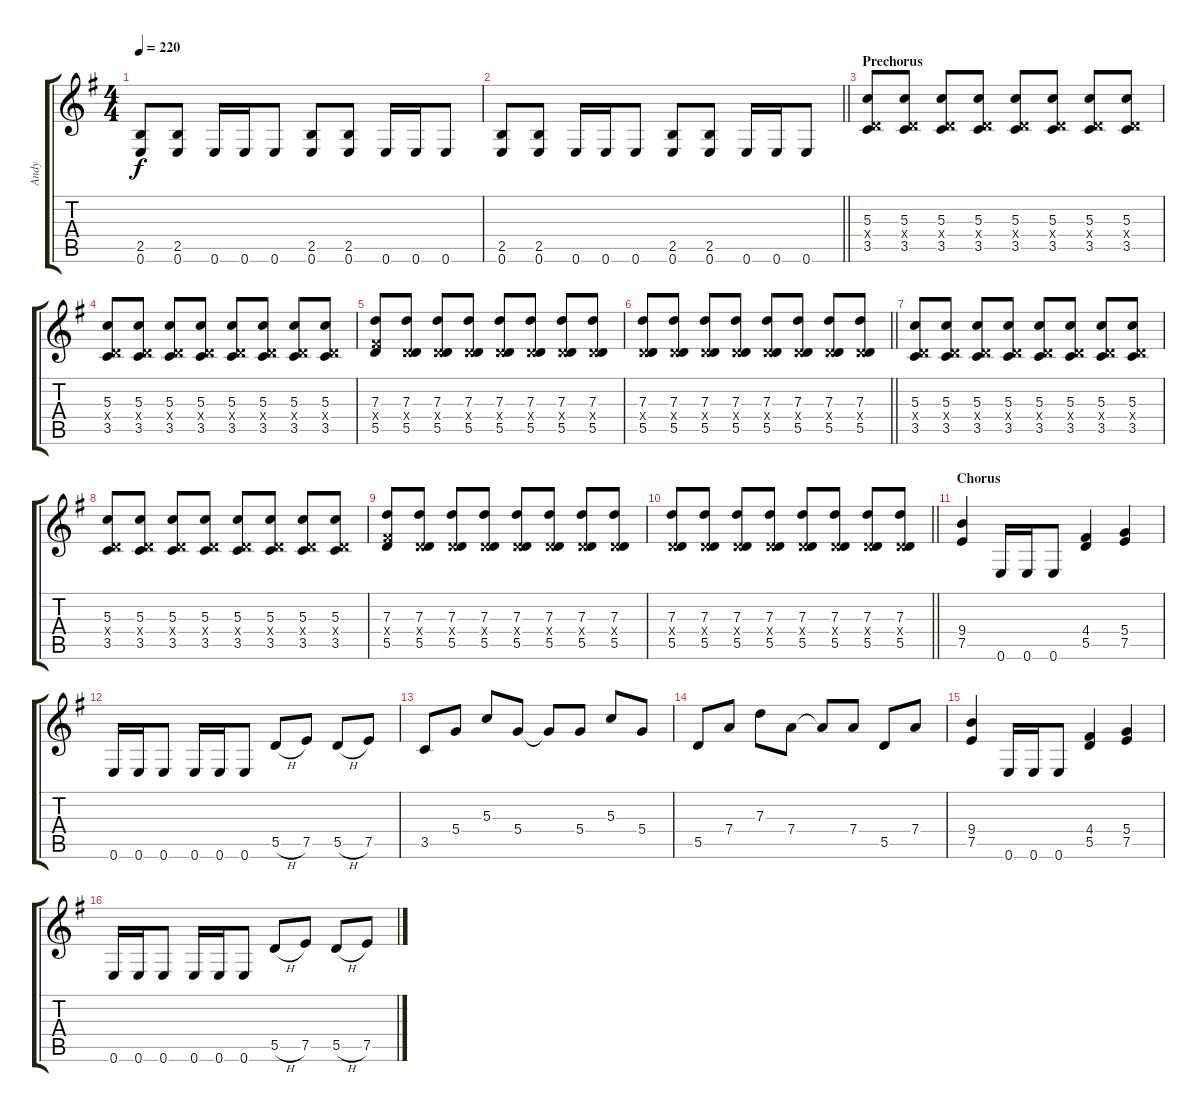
\track ("Andy" "Andy") {instrument distortionguitar}
\staff {score tabs}
\tuning (E4 B3 G3 D3 A2 E2) {hide}
\ts (4 4)
\tempo 220
\clef g2
\ks g
(2.5 0.6).8{dy f} (2.5 0.6).8 0.6.16 0.6.16 0.6.8 (2.5 0.6).8 (2.5 0.6).8 0.6.16 0.6.16 0.6.8 |
\barLineRight lightlight
(2.5 0.6).8 (2.5 0.6).8 0.6.16 0.6.16 0.6.8 (2.5 0.6).8 (2.5 0.6).8 0.6.16 0.6.16 0.6.8 |
\section ("" "Prechorus")
(5.3 0.4{x} 3.5).8 (5.3 0.4{x} 3.5).8 (5.3 0.4{x} 3.5).8 (5.3 0.4{x} 3.5).8 (5.3 0.4{x} 3.5).8 (5.3 0.4{x} 3.5).8 (5.3 0.4{x} 3.5).8 (5.3 0.4{x} 3.5).8 |
(5.3 0.4{x} 3.5).8 (5.3 0.4{x} 3.5).8 (5.3 0.4{x} 3.5).8 (5.3 0.4{x} 3.5).8 (5.3 0.4{x} 3.5).8 (5.3 0.4{x} 3.5).8 (5.3 0.4{x} 3.5).8 (5.3 0.4{x} 3.5).8 |
(7.3 4.4{x} 5.5).8 (7.3 0.4{x} 5.5).8 (7.3 0.4{x} 5.5).8 (7.3 0.4{x} 5.5).8 (7.3 0.4{x} 5.5).8 (7.3 0.4{x} 5.5).8 (7.3 0.4{x} 5.5).8 (7.3 0.4{x} 5.5).8 |
\barLineRight lightlight
(7.3 0.4{x} 5.5).8 (7.3 0.4{x} 5.5).8 (7.3 0.4{x} 5.5).8 (7.3 0.4{x} 5.5).8 (7.3 0.4{x} 5.5).8 (7.3 0.4{x} 5.5).8 (7.3 0.4{x} 5.5).8 (7.3 0.4{x} 5.5).8 |
(5.3 0.4{x} 3.5).8 (5.3 0.4{x} 3.5).8 (5.3 0.4{x} 3.5).8 (5.3 0.4{x} 3.5).8 (5.3 0.4{x} 3.5).8 (5.3 0.4{x} 3.5).8 (5.3 0.4{x} 3.5).8 (5.3 0.4{x} 3.5).8 |
(5.3 0.4{x} 3.5).8 (5.3 0.4{x} 3.5).8 (5.3 0.4{x} 3.5).8 (5.3 0.4{x} 3.5).8 (5.3 0.4{x} 3.5).8 (5.3 0.4{x} 3.5).8 (5.3 0.4{x} 3.5).8 (5.3 0.4{x} 3.5).8 |
(7.3 4.4{x} 5.5).8 (7.3 0.4{x} 5.5).8 (7.3 0.4{x} 5.5).8 (7.3 0.4{x} 5.5).8 (7.3 0.4{x} 5.5).8 (7.3 0.4{x} 5.5).8 (7.3 0.4{x} 5.5).8 (7.3 0.4{x} 5.5).8 |
\barLineRight lightlight
(7.3 0.4{x} 5.5).8 (7.3 0.4{x} 5.5).8 (7.3 0.4{x} 5.5).8 (7.3 0.4{x} 5.5).8 (7.3 0.4{x} 5.5).8 (7.3 0.4{x} 5.5).8 (7.3 0.4{x} 5.5).8 (7.3 0.4{x} 5.5).8 |
\section ("" "Chorus")
(9.4 7.5).4 0.6.16 0.6.16 0.6.8 (4.4 5.5).4 (5.4 7.5).4 |
0.6.16 0.6.16 0.6.8 0.6.16 0.6.16 0.6.8 5.5{h}.8 7.5.8 5.5{h}.8 7.5.8 |
3.5.8 5.4.8 5.3.8 5.4.8 5.4{t}.8 5.4.8 5.3.8 5.4.8 |
5.5.8 7.4.8 7.3.8 7.4.8 7.4{t}.8 7.4.8 5.5.8 7.4.8 |
(9.4 7.5).4 0.6.16 0.6.16 0.6.8 (4.4 5.5).4 (5.4 7.5).4 |
0.6.16 0.6.16 0.6.8 0.6.16 0.6.16 0.6.8 5.5{h}.8 7.5.8 5.5{h}.8 7.5.8
